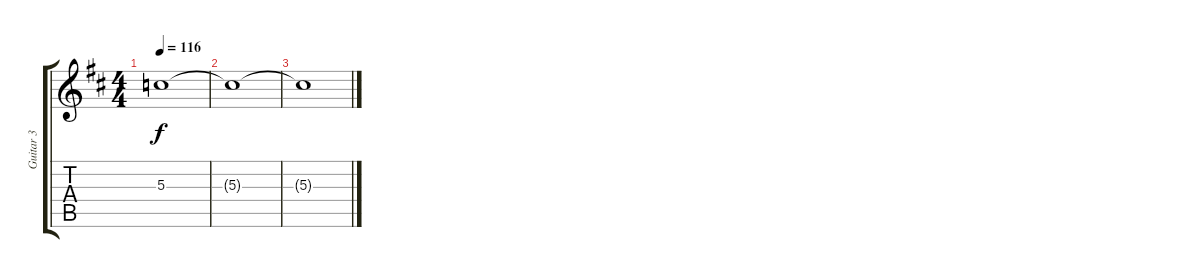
\track ("Guitar 3" "Guitar 3") {instrument distortionguitar}
\staff {score tabs}
\tuning (E4 B3 G3 D3 A2 E2) {hide}
\ts (4 4)
\tempo 116
\clef g2
\ks d
5.3{t}.1{dy f} |
5.3{t}.1 |
5.3{t}.1
